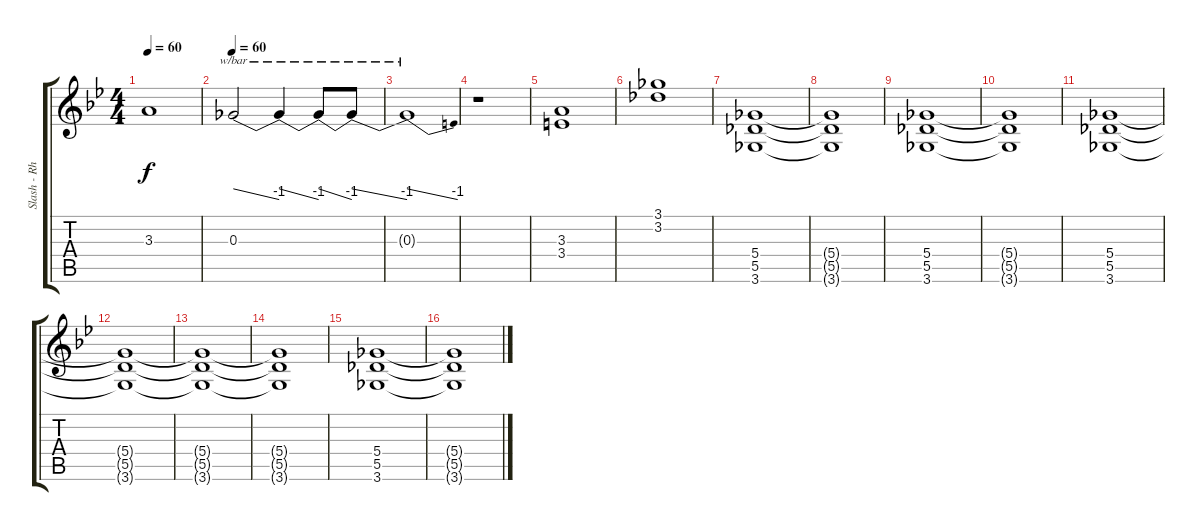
\track ("Slash - Rhytm Guitar" "Slash - Rh") {instrument distortionguitar}
\staff {score tabs}
\tuning (Eb4 Bb3 Gb3 Db3 Ab2 Eb2) {hide}
\ts (4 4)
\tempo 60
\clef g2
\ks bb
3.3{t}.1{dy f} |
\tempo 60
0.3.2{tbe (dive default 0 0 60 -4)} 0.3{t}.4{tbe (dive default 0 0 60 -4)} 0.3{t}.8{tbe (dive default 0 0 60 -4)} 0.3{t}.8{tbe (dive default 0 0 60 -4)} |
0.3{t}.1{tbe (dive default 0 0 60 -4)} |
r.1 |
(3.3 3.4).1 |
(3.1 3.2).1 |
(5.4 5.5 3.6).1 |
(5.4{t} 5.5{t} 3.6{t}).1 |
(5.4 5.5 3.6).1 |
(5.4{t} 5.5{t} 3.6{t}).1 |
(5.4 5.5 3.6).1 |
(5.4{t} 5.5{t} 3.6{t}).1 |
(5.4{t} 5.5{t} 3.6{t}).1 |
(5.4{t} 5.5{t} 3.6{t}).1 |
(5.4 5.5 3.6).1 |
(5.4{t} 5.5{t} 3.6{t}).1
